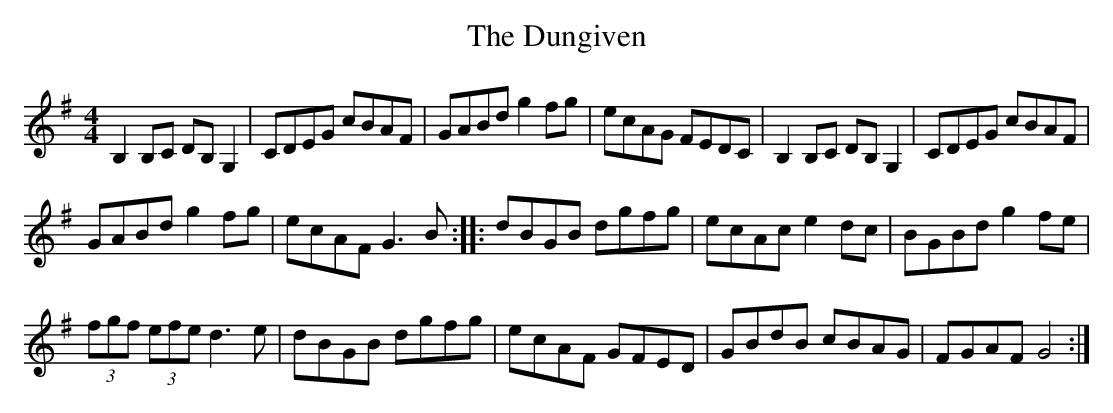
X:1
T:The Dungiven
M:4/4
L:1/8
K:G
B,2B,C DB,G,2 | CDEG cBAF | GABd g2fg | ecAG FEDC | B,2B,C DB,G,2 | CDEG cBAF |
GABd g2fg | ecAF G3B :: dBGB dgfg | ecAc e2dc | BGBd g2fe |
(3fgf (3efe d3e | dBGB dgfg | ecAF GFED | GBdB cBAG | FGAF G4 :|
